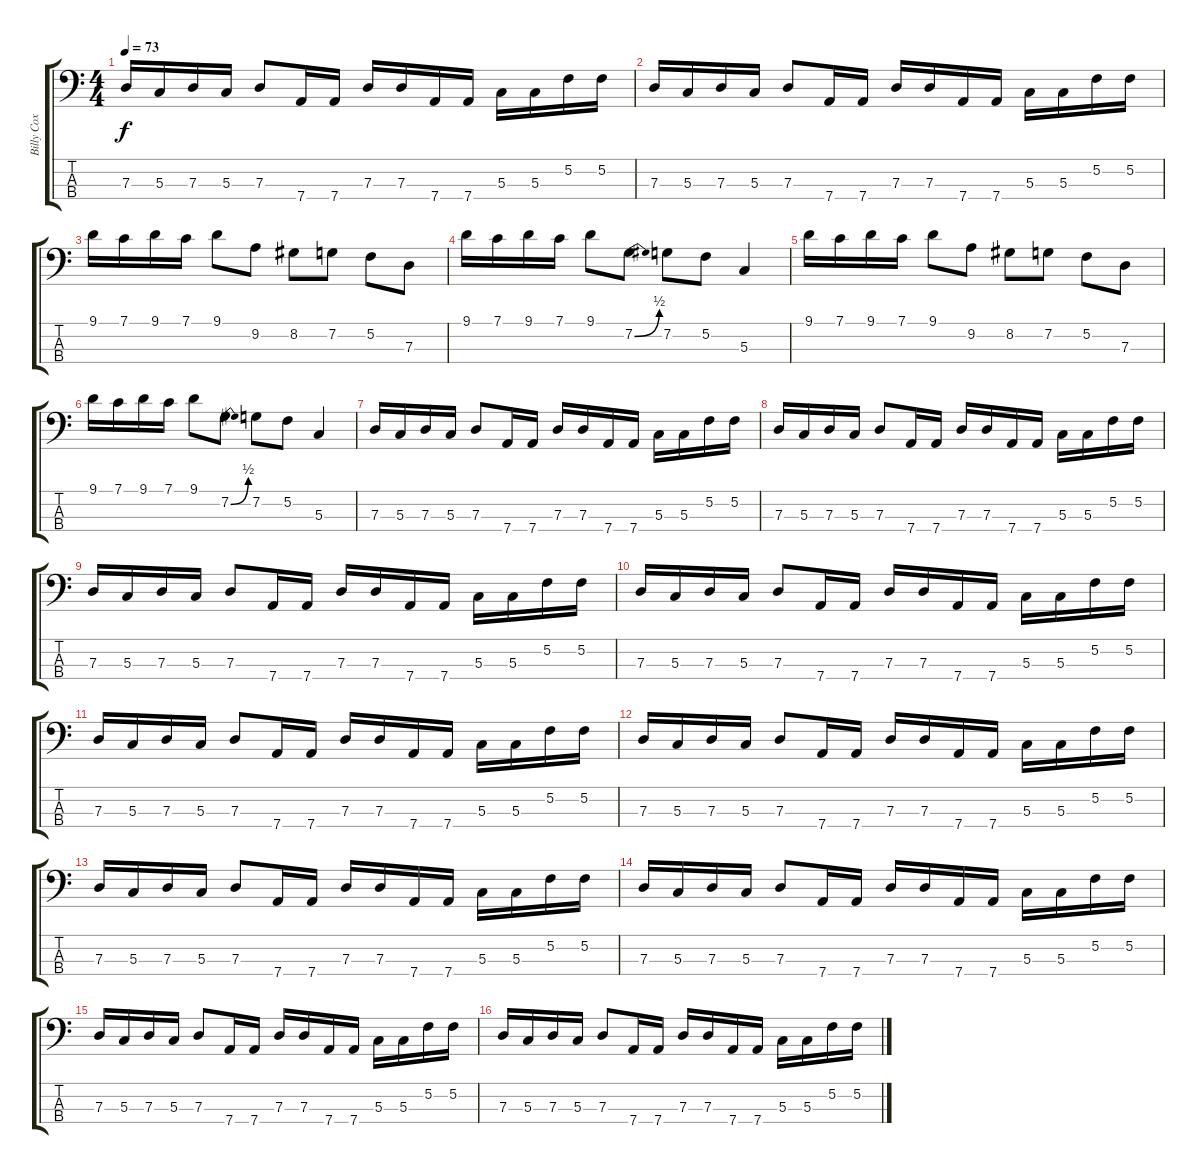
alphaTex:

\track ("Billy Cox" "Billy Cox") {instrument electricbassfinger}
\staff {score tabs}
\tuning (F2 C2 G1 D1) {hide}
\ts (4 4)
\tempo 73
\clef f4
\ks c
7.3.16{dy f} 5.3.16 7.3.16 5.3.16 7.3.8 7.4.16 7.4.16 7.3.16 7.3.16 7.4.16 7.4.16 5.3.16 5.3.16 5.2.16 5.2.16 |
7.3.16 5.3.16 7.3.16 5.3.16 7.3.8 7.4.16 7.4.16 7.3.16 7.3.16 7.4.16 7.4.16 5.3.16 5.3.16 5.2.16 5.2.16 |
9.1.16 7.1.16 9.1.16 7.1.16 9.1.8 9.2.8 8.2.8 7.2.8 5.2.8 7.3.8 |
9.1.16 7.1.16 9.1.16 7.1.16 9.1.8 7.2{be (bend 0 0 60 2)}.8 7.2.8 5.2.8 5.3.4 |
9.1.16 7.1.16 9.1.16 7.1.16 9.1.8 9.2.8 8.2.8 7.2.8 5.2.8 7.3.8 |
9.1.16 7.1.16 9.1.16 7.1.16 9.1.8 7.2{be (bend 0 0 60 2)}.8 7.2.8 5.2.8 5.3.4 |
7.3.16 5.3.16 7.3.16 5.3.16 7.3.8 7.4.16 7.4.16 7.3.16 7.3.16 7.4.16 7.4.16 5.3.16 5.3.16 5.2.16 5.2.16 |
7.3.16 5.3.16 7.3.16 5.3.16 7.3.8 7.4.16 7.4.16 7.3.16 7.3.16 7.4.16 7.4.16 5.3.16 5.3.16 5.2.16 5.2.16 |
7.3.16 5.3.16 7.3.16 5.3.16 7.3.8 7.4.16 7.4.16 7.3.16 7.3.16 7.4.16 7.4.16 5.3.16 5.3.16 5.2.16 5.2.16 |
7.3.16 5.3.16 7.3.16 5.3.16 7.3.8 7.4.16 7.4.16 7.3.16 7.3.16 7.4.16 7.4.16 5.3.16 5.3.16 5.2.16 5.2.16 |
7.3.16 5.3.16 7.3.16 5.3.16 7.3.8 7.4.16 7.4.16 7.3.16 7.3.16 7.4.16 7.4.16 5.3.16 5.3.16 5.2.16 5.2.16 |
7.3.16 5.3.16 7.3.16 5.3.16 7.3.8 7.4.16 7.4.16 7.3.16 7.3.16 7.4.16 7.4.16 5.3.16 5.3.16 5.2.16 5.2.16 |
7.3.16 5.3.16 7.3.16 5.3.16 7.3.8 7.4.16 7.4.16 7.3.16 7.3.16 7.4.16 7.4.16 5.3.16 5.3.16 5.2.16 5.2.16 |
7.3.16 5.3.16 7.3.16 5.3.16 7.3.8 7.4.16 7.4.16 7.3.16 7.3.16 7.4.16 7.4.16 5.3.16 5.3.16 5.2.16 5.2.16 |
7.3.16 5.3.16 7.3.16 5.3.16 7.3.8 7.4.16 7.4.16 7.3.16 7.3.16 7.4.16 7.4.16 5.3.16 5.3.16 5.2.16 5.2.16 |
7.3.16 5.3.16 7.3.16 5.3.16 7.3.8 7.4.16 7.4.16 7.3.16 7.3.16 7.4.16 7.4.16 5.3.16 5.3.16 5.2.16 5.2.16
